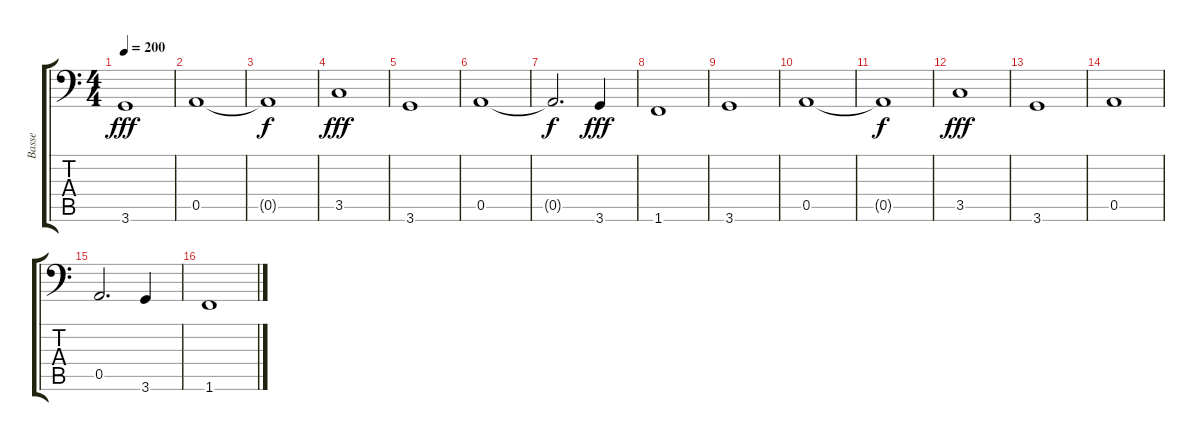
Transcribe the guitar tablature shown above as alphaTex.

\track ("Basse" "Basse") {instrument electricbassfinger}
\staff {score tabs}
\tuning (E3 B2 G2 D2 A1 E1) {hide}
\ts (4 4)
\tempo 200
\clef f4
\ks c
3.6.1{dy fff} |
0.5.1 |
0.5{t}.1{dy f} |
3.5.1{dy fff} |
3.6.1 |
0.5.1 |
0.5{t}.2{d dy f} 3.6.4{dy fff} |
1.6.1 |
3.6.1 |
0.5.1 |
0.5{t}.1{dy f} |
3.5.1{dy fff} |
3.6.1 |
0.5.1 |
0.5.2{d} 3.6.4 |
1.6.1
